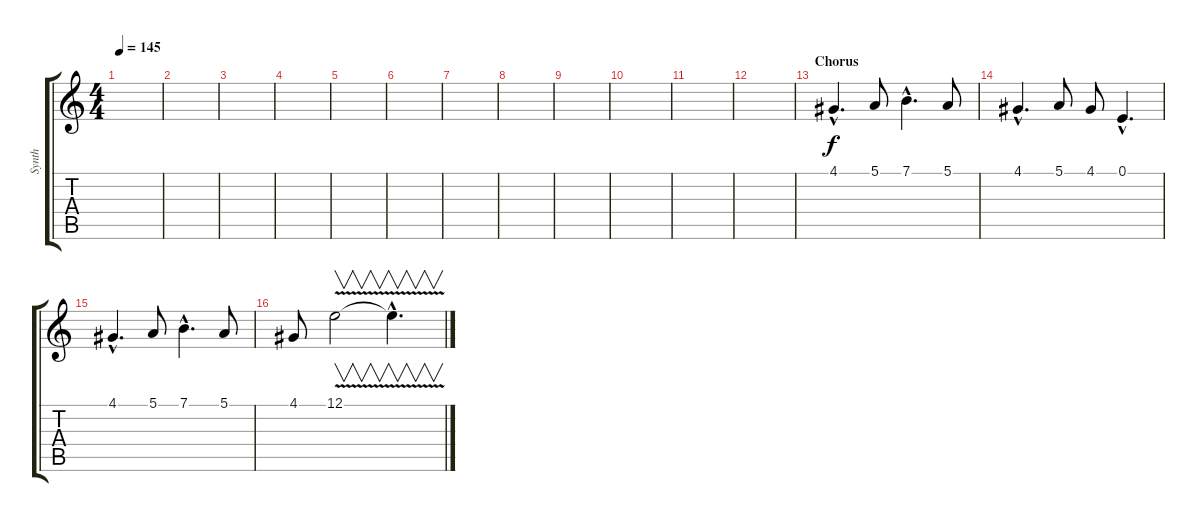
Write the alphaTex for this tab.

\track ("Synth" "Synth") {instrument lead3calliope}
\staff {score tabs}
\tuning (E4 B3 G3 D3 A2 E2) {hide}
\ts (4 4)
\tempo 145
\clef g2
\ks c
|
|
|
|
|
|
|
|
|
|
|
|
\section ("" "Chorus")
4.1{hac}.4{d} 5.1.8 7.1{hac}.4{d} 5.1.8 |
4.1{hac}.4{d} 5.1.8 4.1.8 0.1{hac}.4{d} |
4.1{hac}.4{d} 5.1.8 7.1{hac}.4{d} 5.1.8 |
4.1.8 12.1{v}.2{v} 12.1{hac t}.4{v d}
